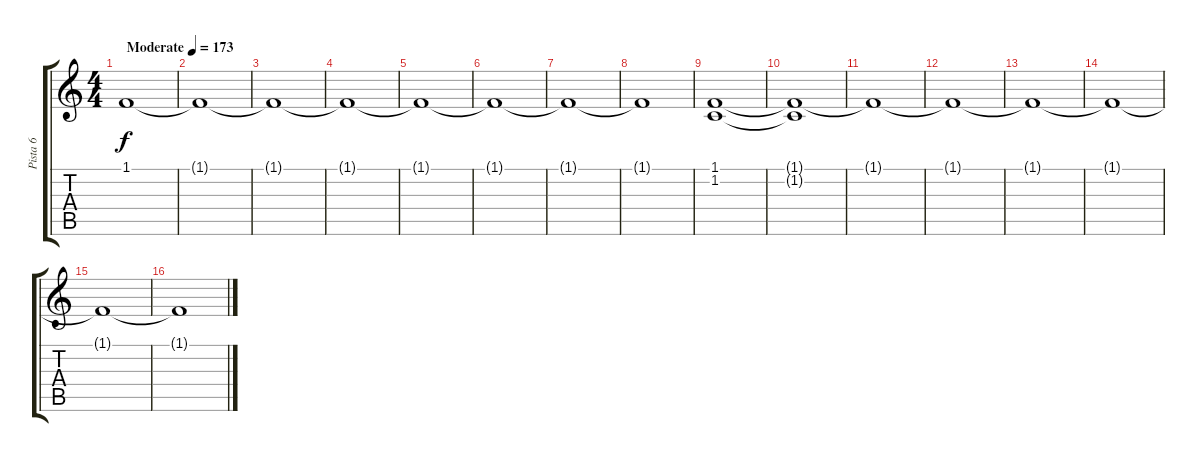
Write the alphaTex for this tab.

\track ("Pista 6" "Pista 6") {instrument stringensemble2}
\staff {score tabs}
\tuning (E4 B3 G3 D3 A2 E2) {hide}
\ts (4 4)
\tempo (173 "Moderate")
\clef g2
\ks c
1.1.1{dy f instrument stringensemble2} |
1.1{t}.1 |
1.1{t}.1 |
1.1{t}.1 |
1.1{t}.1 |
1.1{t}.1 |
1.1{t}.1 |
1.1{t}.1 |
(1.1 1.2).1 |
(1.1{t} 1.2{t}).1 |
1.1{t}.1 |
1.1{t}.1 |
1.1{t}.1 |
1.1{t}.1 |
1.1{t}.1 |
1.1{t}.1
